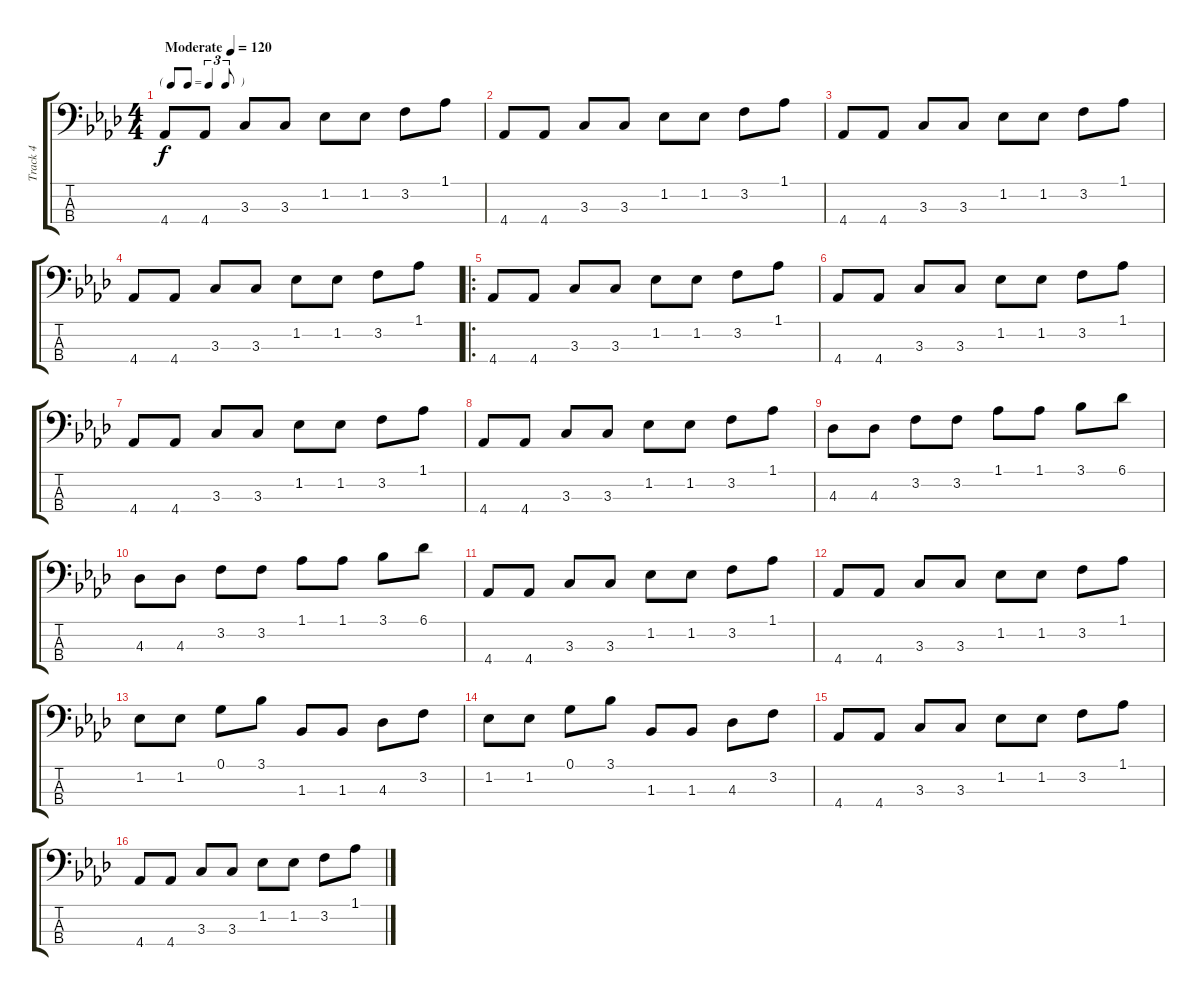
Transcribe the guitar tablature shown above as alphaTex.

\track ("Track 4" "Track 4") {instrument electricbasspick}
\staff {score tabs}
\tuning (G2 D2 A1 E1) {hide}
\ts (4 4)
\tf triplet8th
\tempo (120 "Moderate")
\clef f4
\ks ab
4.4.8{dy f instrument electricbasspick} 4.4.8 3.3.8 3.3.8 1.2.8 1.2.8 3.2.8 1.1.8 |
4.4.8 4.4.8 3.3.8 3.3.8 1.2.8 1.2.8 3.2.8 1.1.8 |
4.4.8 4.4.8 3.3.8 3.3.8 1.2.8 1.2.8 3.2.8 1.1.8 |
4.4.8 4.4.8 3.3.8 3.3.8 1.2.8 1.2.8 3.2.8 1.1.8 |
\ro
4.4.8 4.4.8 3.3.8 3.3.8 1.2.8 1.2.8 3.2.8 1.1.8 |
4.4.8 4.4.8 3.3.8 3.3.8 1.2.8 1.2.8 3.2.8 1.1.8 |
4.4.8 4.4.8 3.3.8 3.3.8 1.2.8 1.2.8 3.2.8 1.1.8 |
4.4.8 4.4.8 3.3.8 3.3.8 1.2.8 1.2.8 3.2.8 1.1.8 |
4.3.8 4.3.8 3.2.8 3.2.8 1.1.8 1.1.8 3.1.8 6.1.8 |
4.3.8 4.3.8 3.2.8 3.2.8 1.1.8 1.1.8 3.1.8 6.1.8 |
4.4.8 4.4.8 3.3.8 3.3.8 1.2.8 1.2.8 3.2.8 1.1.8 |
4.4.8 4.4.8 3.3.8 3.3.8 1.2.8 1.2.8 3.2.8 1.1.8 |
1.2.8 1.2.8 0.1.8 3.1.8 1.3.8 1.3.8 4.3.8 3.2.8 |
1.2.8 1.2.8 0.1.8 3.1.8 1.3.8 1.3.8 4.3.8 3.2.8 |
4.4.8 4.4.8 3.3.8 3.3.8 1.2.8 1.2.8 3.2.8 1.1.8 |
4.4.8 4.4.8 3.3.8 3.3.8 1.2.8 1.2.8 3.2.8 1.1.8
